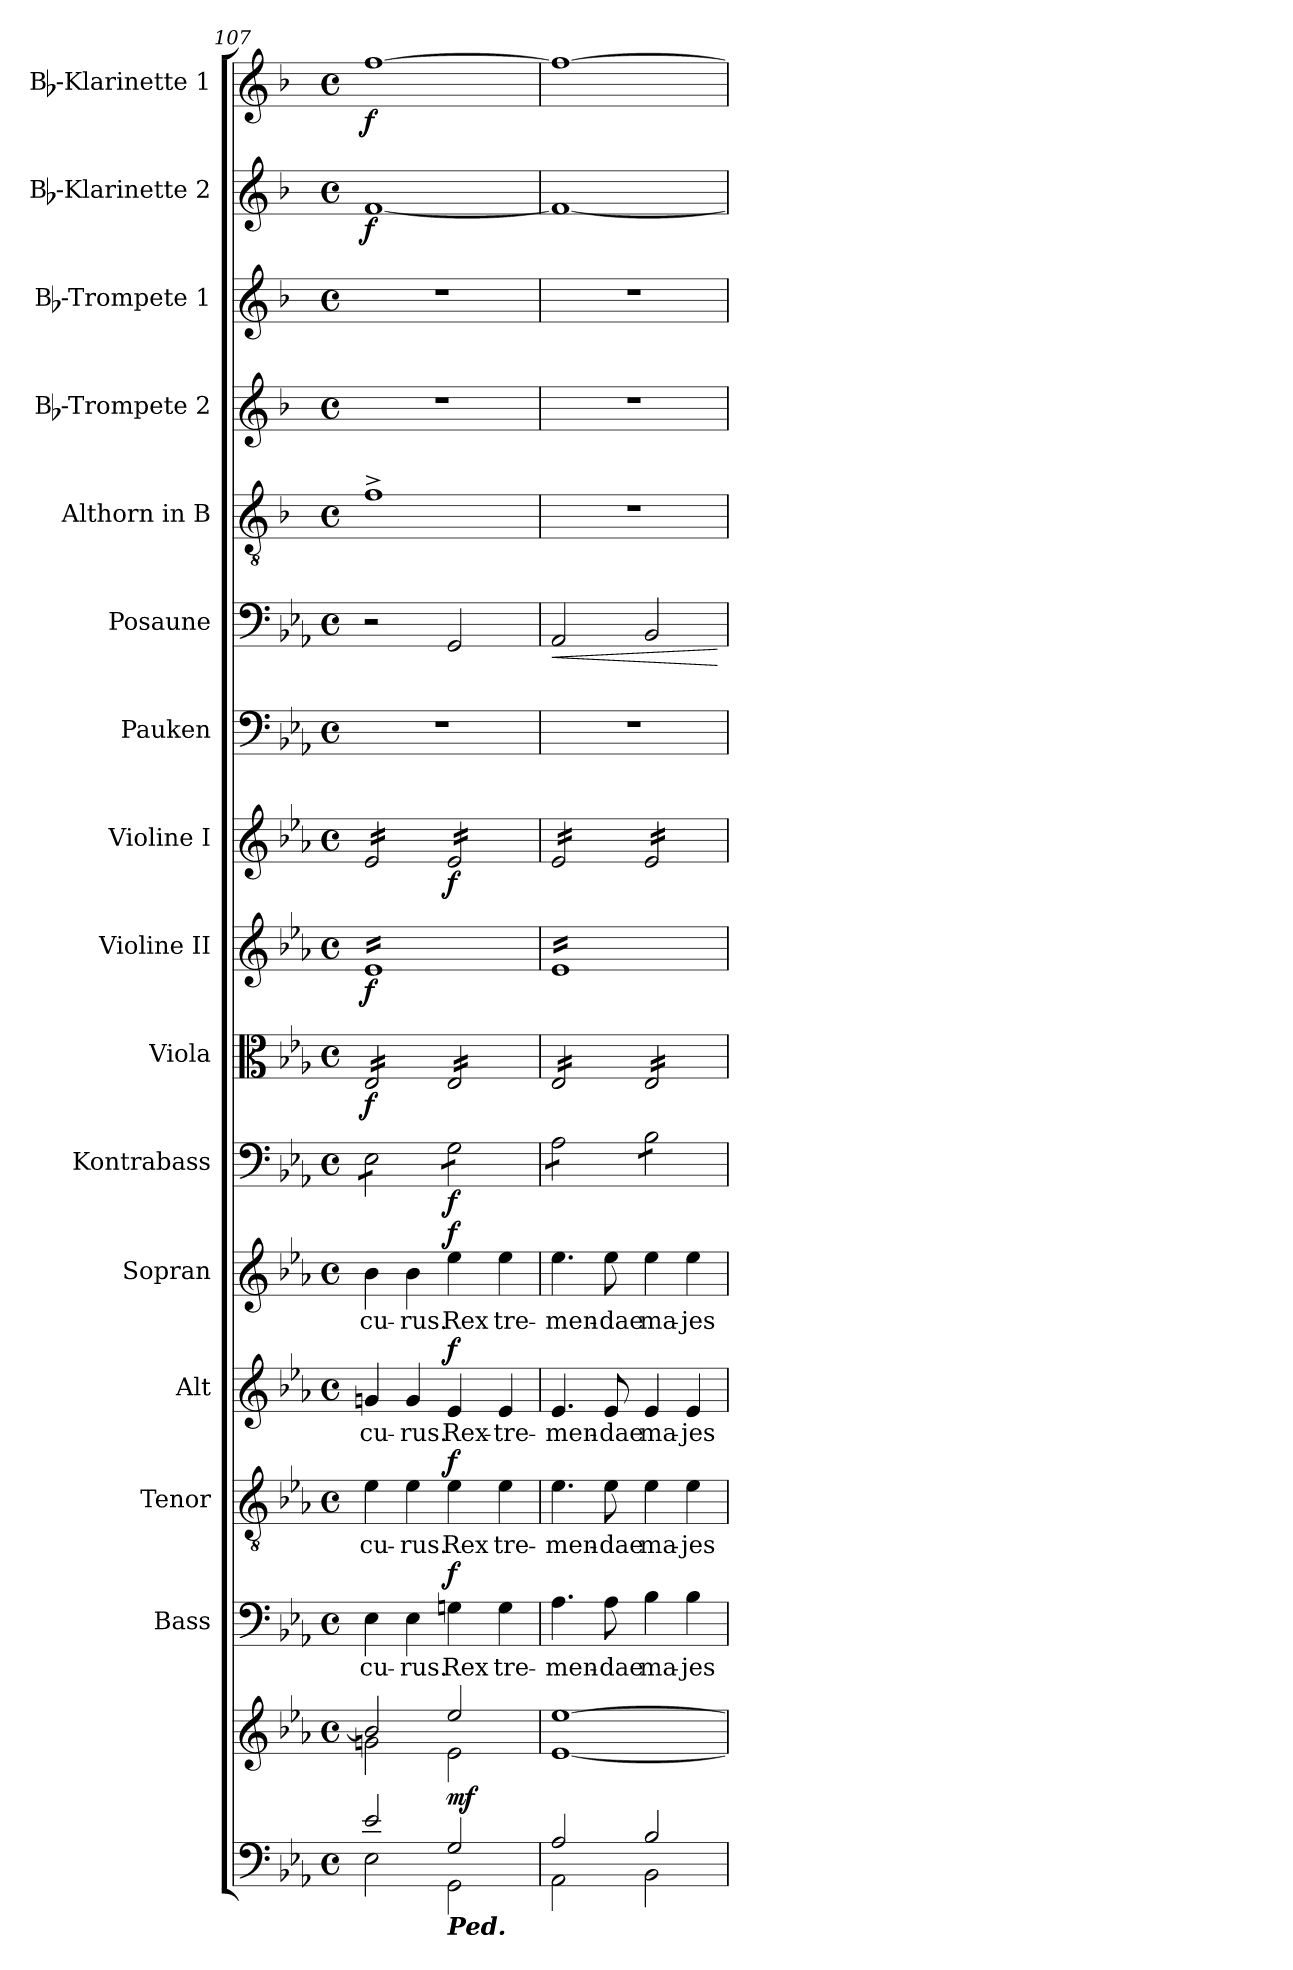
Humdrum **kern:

**kern	**kern	**dynam	**kern	**text	**dynam	**kern	**text	**dynam	**kern	**text	**dynam	**kern	**text	**dynam	**kern	**dynam	**kern	**dynam	**kern	**dynam	**kern	**dynam	**kern	**kern	**dynam	**kern	**kern	**kern	**kern	**dynam	**kern	**dynam
*part16	*part16	*part16	*part15	*part15	*part15	*part14	*part14	*part14	*part13	*part13	*part13	*part12	*part12	*part12	*part11	*part11	*part10	*part10	*part9	*part9	*part8	*part8	*part7	*part6	*part6	*part5	*part4	*part3	*part2	*part2	*part1	*part1
*staff17	*staff16	*staff16/17	*staff15	*staff15	*staff15	*staff14	*staff14	*staff14	*staff13	*staff13	*staff13	*staff12	*staff12	*staff12	*staff11	*staff11	*staff10	*staff10	*staff9	*staff9	*staff8	*staff8	*staff7	*staff6	*staff6	*staff5	*staff4	*staff3	*staff2	*staff2	*staff1	*staff1
*	*	*	*I"Bass	*	*	*I"Tenor	*	*	*I"Alt	*	*	*I"Sopran	*	*	*I"Kontrabass	*	*I"Viola	*	*I"Violine II	*	*I"Violine I	*	*I"Pauken	*I"Posaune	*	*I"Althorn in B	*I"Bb-Trompete 2	*I"Bb-Trompete 1	*I"Bb-Klarinette 2	*	*I"Bb-Klarinette 1	*
*	*	*	*I'B.	*	*	*I'T.	*	*	*I'A.	*	*	*I'S.	*	*	*I'Kb.	*	*I'Vla.	*	*I'Vl. II	*	*I'Vl. I	*	*I'Pk.	*I'Pos.	*	*	*I'Bb Trp. 2	*I'Bb Trp. 1	*I'Bb Kl. 2	*	*I'Bb Kl. 1	*
*clefF4	*clefG2	*	*clefF4	*	*	*clefGv2	*	*	*clefG2	*	*	*clefG2	*	*	*clefF4	*	*clefC3	*	*clefG2	*	*clefG2	*	*clefF4	*clefF4	*	*clefGv2	*clefG2	*clefG2	*clefG2	*	*clefG2	*
*	*	*	*	*	*	*	*	*	*	*	*	*	*	*	*ITrd7c12	*	*	*	*	*	*	*	*	*	*	*ITrd1c2	*ITrd1c2	*ITrd1c2	*ITrd1c2	*	*ITrd1c2	*
*k[b-e-a-]	*k[b-e-a-]	*	*k[b-e-a-]	*	*	*k[b-e-a-]	*	*	*k[b-e-a-]	*	*	*k[b-e-a-]	*	*	*k[b-e-a-]	*	*k[b-e-a-]	*	*k[b-e-a-]	*	*k[b-e-a-]	*	*k[b-e-a-]	*k[b-e-a-]	*	*k[b-e-a-]	*k[b-e-a-]	*k[b-e-a-]	*k[b-e-a-]	*	*k[b-e-a-]	*
*E-:	*E-:	*	*E-:	*	*	*E-:	*	*	*E-:	*	*	*E-:	*	*	*E-:	*	*E-:	*	*E-:	*	*E-:	*	*E-:	*E-:	*	*E-:	*E-:	*E-:	*E-:	*	*E-:	*
*M4/4	*M4/4	*	*M4/4	*	*	*M4/4	*	*	*M4/4	*	*	*M4/4	*	*	*M4/4	*	*M4/4	*	*M4/4	*	*M4/4	*	*M4/4	*M4/4	*	*M4/4	*M4/4	*M4/4	*M4/4	*	*M4/4	*
*met(c)	*met(c)	*	*met(c)	*	*	*met(c)	*	*	*met(c)	*	*	*met(c)	*	*	*met(c)	*	*met(c)	*	*met(c)	*	*met(c)	*	*met(c)	*met(c)	*	*met(c)	*met(c)	*met(c)	*met(c)	*	*met(c)	*
=107	=107	=107	=107	=107	=107	=107	=107	=107	=107	=107	=107	=107	=107	=107	=107	=107	=107	=107	=107	=107	=107	=107	=107	=107	=107	=107	=107	=107	=107	=107	=107	=107
*^	*^	*	*	*	*	*	*	*	*	*	*	*	*	*	*	*	*	*	*	*	*	*	*	*	*	*	*	*	*	*	*	*
!	!	!	!	!	!	!LO:LY:b	!	!	!LO:LY:b	!	!	!LO:LY:b	!	!	!LO:LY:b	!	!	!	!	!LO:DY:b	!	!LO:DY:b	!	!	!	!	!	!	!	!	!	!LO:DY:b	!	!LO:DY:b
*	*	*	*	*	*	*	*	*	*	*	*	*	*	*	*	*	*tremolo	*	*	*	*	*	*	*	*	*	*	*	*	*	*	*	*	*
*	*	*	*	*	*	*	*	*	*	*	*	*	*	*	*	*	*	*	*tremolo	*	*	*	*	*	*	*	*	*	*	*	*	*	*	*
*	*	*	*	*	*	*	*	*	*	*	*	*	*	*	*	*	*	*	*	*	*tremolo	*	*	*	*	*	*	*	*	*	*	*	*	*
*	*	*	*	*	*	*	*	*	*	*	*	*	*	*	*	*	*	*	*	*	*	*	*tremolo	*	*	*	*	*	*	*	*	*	*	*
2e-/	2E-\	2b-/]	2gn\	.	4E-\	-cu-	.	4e-\	-cu-	.	4gn/	-cu-	.	4b-\	-cu-	.	8EE-\L	.	16E-/LL	f	16e-LL	f	16e-/LL	.	1r	2r	.	1e-^>	1r	1r	[1e-	f	[1ee-	f
.	.	.	.	.	.	.	.	.	.	.	.	.	.	.	.	.	.	.	16E-/	.	16e-	.	16e-/	.	.	.	.	.	.	.	.	.	.	.
.	.	.	.	.	.	.	.	.	.	.	.	.	.	.	.	.	8EE-\	.	16E-/	.	16e-	.	16e-/	.	.	.	.	.	.	.	.	.	.	.
.	.	.	.	.	.	.	.	.	.	.	.	.	.	.	.	.	.	.	16E-/	.	16e-	.	16e-/	.	.	.	.	.	.	.	.	.	.	.
!	!	!	!	!	!	!LO:LY:b	!	!	!LO:LY:b	!	!	!LO:LY:b	!	!	!LO:LY:b	!	!	!	!	!	!	!	!	!	!	!	!	!	!	!	!	!	!	!
.	.	.	.	.	4E-\	-rus.	.	4e-\	-rus.	.	4g/	-rus.	.	4b-\	-rus.	.	8EE-\	.	16E-/	.	16e-	.	16e-/	.	.	.	.	.	.	.	.	.	.	.
.	.	.	.	.	.	.	.	.	.	.	.	.	.	.	.	.	.	.	16E-/	.	16e-	.	16e-/	.	.	.	.	.	.	.	.	.	.	.
.	.	.	.	.	.	.	.	.	.	.	.	.	.	.	.	.	8EE-\J	.	16E-/	.	16e-	.	16e-/	.	.	.	.	.	.	.	.	.	.	.
.	.	.	.	.	.	.	.	.	.	.	.	.	.	.	.	.	.	.	16E-/JJ	.	16e-	.	16e-/JJ	.	.	.	.	.	.	.	.	.	.	.
!LO:TX:b:Bi:t=Ped.	!	!	!	!	!	!	!	!	!	!	!	!	!	!	!	!	!	!	!	!	!	!	!	!	!	!	!	!	!	!	!	!	!	!
!	!	!	!	!LO:DY:b	!	!LO:LY:b	!LO:DY:a	!	!LO:LY:b	!LO:DY:a	!	!LO:LY:b	!LO:DY:a	!	!LO:LY:b	!LO:DY:a	!	!LO:DY:b	!	!	!	!	!	!LO:DY:b	!	!	!	!	!	!	!	!	!	!
2G/	2GG\	2ee-/	2e-\	mf	4Gn\	Rex	f	4e-\	Rex	f	4e-/	Rex-	f	4ee-\	Rex	f	8GG\L	f	16E-/LL	.	16e-	.	16e-/LL	f	.	2GG/	.	.	.	.	.	.	.	.
.	.	.	.	.	.	.	.	.	.	.	.	.	.	.	.	.	.	.	16E-/	.	16e-	.	16e-/	.	.	.	.	.	.	.	.	.	.	.
.	.	.	.	.	.	.	.	.	.	.	.	.	.	.	.	.	8GG\	.	16E-/	.	16e-	.	16e-/	.	.	.	.	.	.	.	.	.	.	.
.	.	.	.	.	.	.	.	.	.	.	.	.	.	.	.	.	.	.	16E-/	.	16e-	.	16e-/	.	.	.	.	.	.	.	.	.	.	.
!	!	!	!	!	!	!LO:LY:b	!	!	!LO:LY:b	!	!	!LO:LY:b	!	!	!LO:LY:b	!	!	!	!	!	!	!	!	!	!	!	!	!	!	!	!	!	!	!
.	.	.	.	.	4G\	tre-	.	4e-\	tre-	.	4e-/	-tre-	.	4ee-\	tre-	.	8GG\	.	16E-/	.	16e-	.	16e-/	.	.	.	.	.	.	.	.	.	.	.
.	.	.	.	.	.	.	.	.	.	.	.	.	.	.	.	.	.	.	16E-/	.	16e-	.	16e-/	.	.	.	.	.	.	.	.	.	.	.
.	.	.	.	.	.	.	.	.	.	.	.	.	.	.	.	.	8GG\J	.	16E-/	.	16e-	.	16e-/	.	.	.	.	.	.	.	.	.	.	.
.	.	.	.	.	.	.	.	.	.	.	.	.	.	.	.	.	.	.	16E-/JJ	.	16e-JJ	.	16e-/JJ	.	.	.	.	.	.	.	.	.	.	.
=108	=108	=108	=108	=108	=108	=108	=108	=108	=108	=108	=108	=108	=108	=108	=108	=108	=108	=108	=108	=108	=108	=108	=108	=108	=108	=108	=108	=108	=108	=108	=108	=108	=108	=108
!	!	!	!	!	!	!LO:LY:b	!	!	!LO:LY:b	!	!	!LO:LY:b	!	!	!LO:LY:b	!	!	!	!	!	!	!	!	!	!	!	!LO:HP:b	!	!	!	!	!	!	!
2A-/	2AA-\	[>1ee-	[<1e-	.	4.A-\	-men-	.	4.e-\	-men-	.	4.e-/	-men-	.	4.ee-\	-men-	.	8AA-\L	.	16E-/LL	.	16e-LL	.	16e-/LL	.	1r	2AA-/	<	1r	1r	1r	1e-_	.	1ee-_	.
.	.	.	.	.	.	.	.	.	.	.	.	.	.	.	.	.	.	.	16E-/	.	16e-	.	16e-/	.	.	.	.	.	.	.	.	.	.	.
.	.	.	.	.	.	.	.	.	.	.	.	.	.	.	.	.	8AA-\	.	16E-/	.	16e-	.	16e-/	.	.	.	.	.	.	.	.	.	.	.
.	.	.	.	.	.	.	.	.	.	.	.	.	.	.	.	.	.	.	16E-/	.	16e-	.	16e-/	.	.	.	.	.	.	.	.	.	.	.
.	.	.	.	.	.	.	.	.	.	.	.	.	.	.	.	.	8AA-\	.	16E-/	.	16e-	.	16e-/	.	.	.	.	.	.	.	.	.	.	.
.	.	.	.	.	.	.	.	.	.	.	.	.	.	.	.	.	.	.	16E-/	.	16e-	.	16e-/	.	.	.	.	.	.	.	.	.	.	.
!	!	!	!	!	!	!LO:LY:b	!	!	!LO:LY:b	!	!	!LO:LY:b	!	!	!LO:LY:b	!	!	!	!	!	!	!	!	!	!	!	!	!	!	!	!	!	!	!
.	.	.	.	.	8A-\	-dae	.	8e-\	-dae	.	8e-/	-dae	.	8ee-\	-dae	.	8AA-\J	.	16E-/	.	16e-	.	16e-/	.	.	.	.	.	.	.	.	.	.	.
.	.	.	.	.	.	.	.	.	.	.	.	.	.	.	.	.	.	.	16E-/JJ	.	16e-	.	16e-/JJ	.	.	.	.	.	.	.	.	.	.	.
!	!	!	!	!	!	!LO:LY:b	!	!	!LO:LY:b	!	!	!LO:LY:b	!	!	!LO:LY:b	!	!	!	!	!	!	!	!	!	!	!	!	!	!	!	!	!	!	!
2B-/	2BB-\	.	.	.	4B-\	ma-	.	4e-\	ma-	.	4e-/	ma-	.	4ee-\	ma-	.	8BB-\L	.	16E-/LL	.	16e-	.	16e-/LL	.	.	2BB-/	.	.	.	.	.	.	.	.
.	.	.	.	.	.	.	.	.	.	.	.	.	.	.	.	.	.	.	16E-/	.	16e-	.	16e-/	.	.	.	.	.	.	.	.	.	.	.
.	.	.	.	.	.	.	.	.	.	.	.	.	.	.	.	.	8BB-\	.	16E-/	.	16e-	.	16e-/	.	.	.	.	.	.	.	.	.	.	.
.	.	.	.	.	.	.	.	.	.	.	.	.	.	.	.	.	.	.	16E-/	.	16e-	.	16e-/	.	.	.	.	.	.	.	.	.	.	.
!	!	!	!	!	!	!LO:LY:b	!	!	!LO:LY:b	!	!	!LO:LY:b	!	!	!LO:LY:b	!	!	!	!	!	!	!	!	!	!	!	!	!	!	!	!	!	!	!
.	.	.	.	.	4B-\	-jes-	.	4e-\	-jes-	.	4e-/	-jes-	.	4ee-\	-jes-	.	8BB-\	.	16E-/	.	16e-	.	16e-/	.	.	.	.	.	.	.	.	.	.	.
.	.	.	.	.	.	.	.	.	.	.	.	.	.	.	.	.	.	.	16E-/	.	16e-	.	16e-/	.	.	.	.	.	.	.	.	.	.	.
.	.	.	.	.	.	.	.	.	.	.	.	.	.	.	.	.	8BB-\J	.	16E-/	.	16e-	.	16e-/	.	.	.	.	.	.	.	.	.	.	.
*	*	*	*	*	*	*	*	*	*	*	*	*	*	*	*	*	*Xtremolo	*	*	*	*	*	*	*	*	*	*	*	*	*	*	*	*	*
.	.	.	.	.	.	.	.	.	.	.	.	.	.	.	.	.	.	.	16E-/JJ	.	16e-JJ	.	16e-/JJ	.	.	.	.	.	.	.	.	.	.	.
*	*	*	*	*	*	*	*	*	*	*	*	*	*	*	*	*	*	*	*	*	*	*	*Xtremolo	*	*	*	*	*	*	*	*	*	*	*
*	*	*	*	*	*	*	*	*	*	*	*	*	*	*	*	*	*	*	*	*	*Xtremolo	*	*	*	*	*	*	*	*	*	*	*	*	*
*	*	*	*	*	*	*	*	*	*	*	*	*	*	*	*	*	*	*	*Xtremolo	*	*	*	*	*	*	*	*	*	*	*	*	*	*	*
*v	*v	*	*	*	*	*	*	*	*	*	*	*	*	*	*	*	*	*	*	*	*	*	*	*	*	*	*	*	*	*	*	*	*	*
*	*v	*v	*	*	*	*	*	*	*	*	*	*	*	*	*	*	*	*	*	*	*	*	*	*	*	*	*	*	*	*	*	*	*
.	.	.	.	.	.	.	.	.	.	.	.	.	.	.	.	.	.	.	.	.	.	.	.	.	[	.	.	.	.	.	.	.
=	=	=	=	=	=	=	=	=	=	=	=	=	=	=	=	=	=	=	=	=	=	=	=	=	=	=	=	=	=	=	=	=
*-	*-	*-	*-	*-	*-	*-	*-	*-	*-	*-	*-	*-	*-	*-	*-	*-	*-	*-	*-	*-	*-	*-	*-	*-	*-	*-	*-	*-	*-	*-	*-	*-
